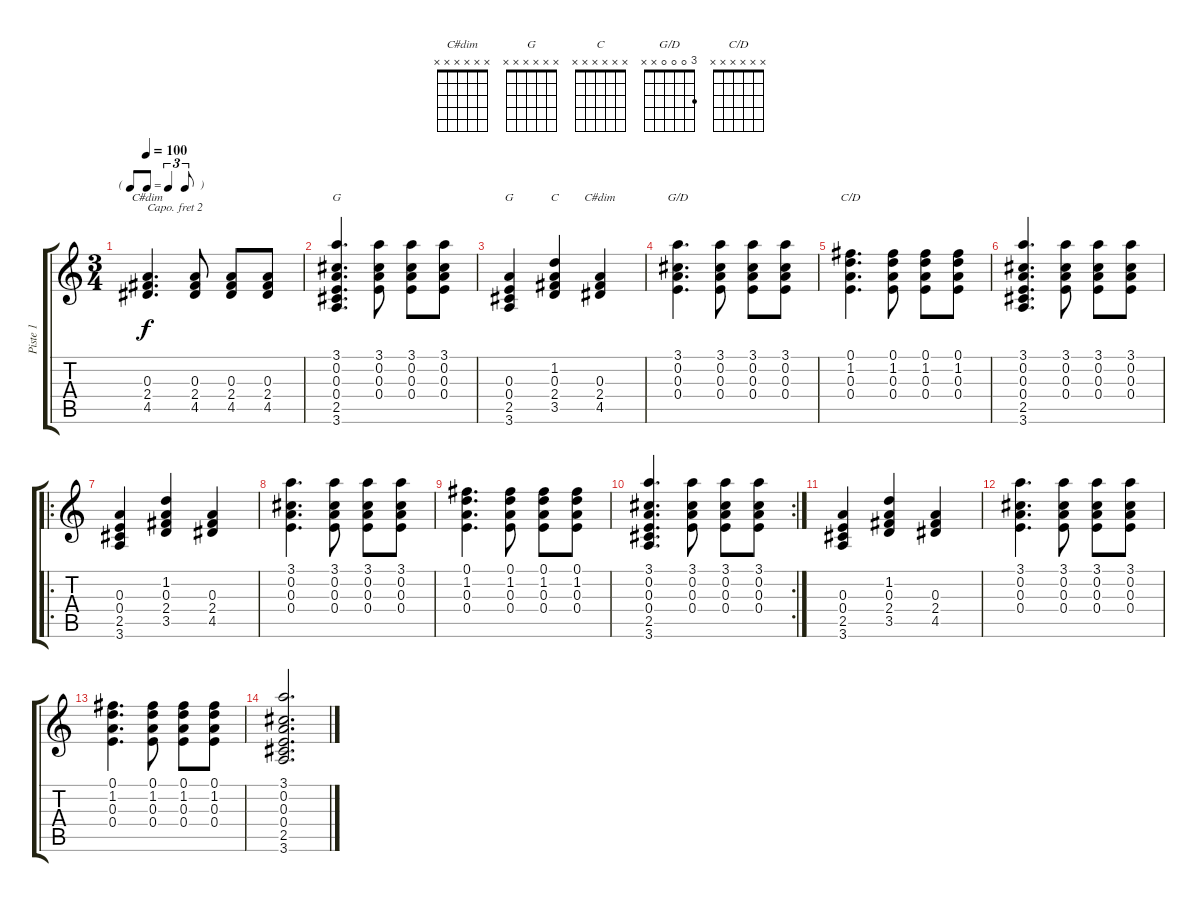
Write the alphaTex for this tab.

\track ("Piste 1" "Piste 1") {instrument acousticguitarsteel}
\staff {score tabs}
\capo 2
\tuning (E4 B3 G3 D3 A2 E2) {hide}
\chord ("C#dim" x x 0 2 4 x)
\chord ("G" 3 0 0 0 2 3)
\chord ("G" x x x x x x)
\chord ("C" x x x x x x)
\chord ("C#dim" x x x x x x)
\chord ("G/D" 3 0 0 0 x x)
\chord ("C/D" x x x x x x)
\ts (3 4)
\tf triplet8th
\tempo 100
\clef g2
\ks c
(0.3 2.4 4.5).4{d ch "C#dim" dy f} (0.3 2.4 4.5).8 (0.3 2.4 4.5).8 (0.3 2.4 4.5).8 |
(3.1 0.2 0.3 0.4 2.5 3.6).4{d ch "G"} (3.1 0.2 0.3 0.4).8 (3.1 0.2 0.3 0.4).8 (3.1 0.2 0.3 0.4).8 |
(0.3 0.4 2.5 3.6).4{ch "G"} (1.2 0.3 2.4 3.5).4{ch "C"} (0.3 2.4 4.5).4{ch "C#dim"} |
(3.1 0.2 0.3 0.4).4{d ch "G/D"} (3.1 0.2 0.3 0.4).8 (3.1 0.2 0.3 0.4).8 (3.1 0.2 0.3 0.4).8 |
(0.1 1.2 0.3 0.4).4{d ch "C/D"} (0.1 1.2 0.3 0.4).8 (0.1 1.2 0.3 0.4).8 (0.1 1.2 0.3 0.4).8 |
(3.1 0.2 0.3 0.4 2.5 3.6).4{d} (3.1 0.2 0.3 0.4).8 (3.1 0.2 0.3 0.4).8 (3.1 0.2 0.3 0.4).8 |
\ro
(0.3 0.4 2.5 3.6).4 (1.2 0.3 2.4 3.5).4 (0.3 2.4 4.5).4 |
(3.1 0.2 0.3 0.4).4{d} (3.1 0.2 0.3 0.4).8 (3.1 0.2 0.3 0.4).8 (3.1 0.2 0.3 0.4).8 |
(0.1 1.2 0.3 0.4).4{d} (0.1 1.2 0.3 0.4).8 (0.1 1.2 0.3 0.4).8 (0.1 1.2 0.3 0.4).8 |
\rc 2
(3.1 0.2 0.3 0.4 2.5 3.6).4{d} (3.1 0.2 0.3 0.4).8 (3.1 0.2 0.3 0.4).8 (3.1 0.2 0.3 0.4).8 |
(0.3 0.4 2.5 3.6).4 (1.2 0.3 2.4 3.5).4 (0.3 2.4 4.5).4 |
(3.1 0.2 0.3 0.4).4{d} (3.1 0.2 0.3 0.4).8 (3.1 0.2 0.3 0.4).8 (3.1 0.2 0.3 0.4).8 |
(0.1 1.2 0.3 0.4).4{d} (0.1 1.2 0.3 0.4).8 (0.1 1.2 0.3 0.4).8 (0.1 1.2 0.3 0.4).8 |
(3.1 0.2 0.3 0.4 2.5 3.6).2{d}
